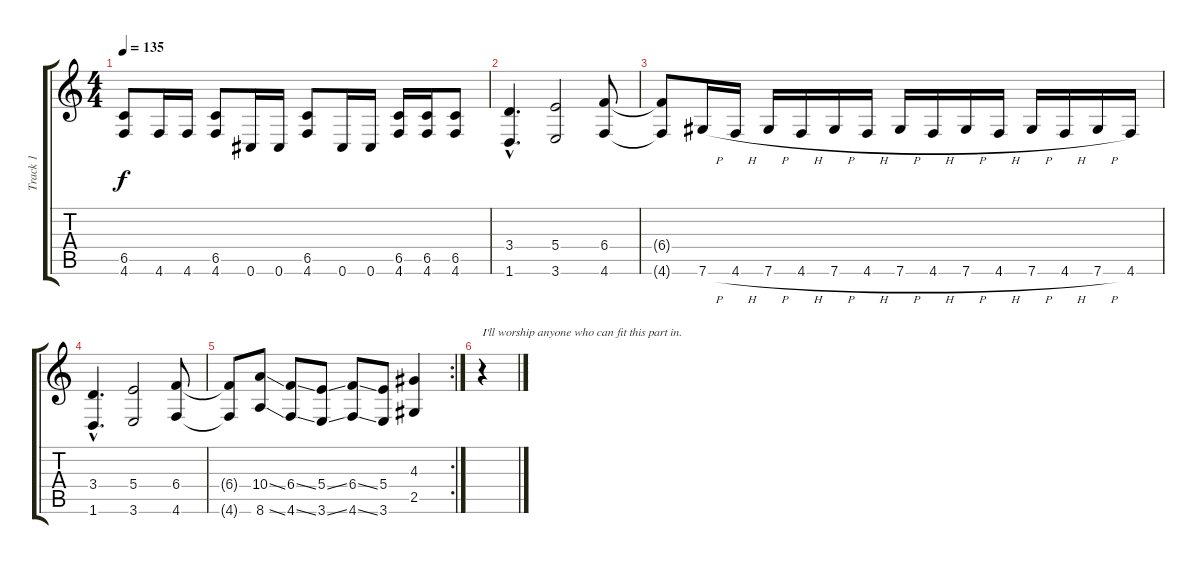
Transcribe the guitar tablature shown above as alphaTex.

\track ("Track 1" "Track 1") {instrument distortionguitar}
\staff {score tabs}
\tuning (Db4 Ab3 E3 B2 Gb2 Db2) {hide}
\ts (4 4)
\tempo 135
\clef g2
\ks c
(6.5{t} 4.6{t}).8{dy f} 4.6.16 4.6.16 (6.5 4.6).8 0.6.16 0.6.16 (6.5 4.6).8 0.6.16 0.6.16 (6.5 4.6).16 (6.5 4.6).16 (6.5 4.6).8 |
(3.4{hac} 1.6{hac}).4{d} (5.4 3.6).2 (6.4 4.6).8 |
(6.4{t} 4.6{t}).8 7.6{h}.16 4.6{h}.16 7.6{h}.16 4.6{h}.16 7.6{h}.16 4.6{h}.16 7.6{h}.16 4.6{h}.16 7.6{h}.16 4.6{h}.16 7.6{h}.16 4.6{h}.16 7.6{h}.16 4.6.16 |
(3.4{hac} 1.6{hac}).4{d} (5.4 3.6).2 (6.4 4.6).8 |
\rc 2
(6.4{t} 4.6{t}).8 (10.4{ss} 8.6{ss}).8 (6.4{ss} 4.6{ss}).8 (5.4{ss} 3.6{ss}).8 (6.4{ss} 4.6{ss}).8 (5.4 3.6).8 (4.3 2.5).4 |
r.4{txt "I'll worship anyone who can fit this part in."}
